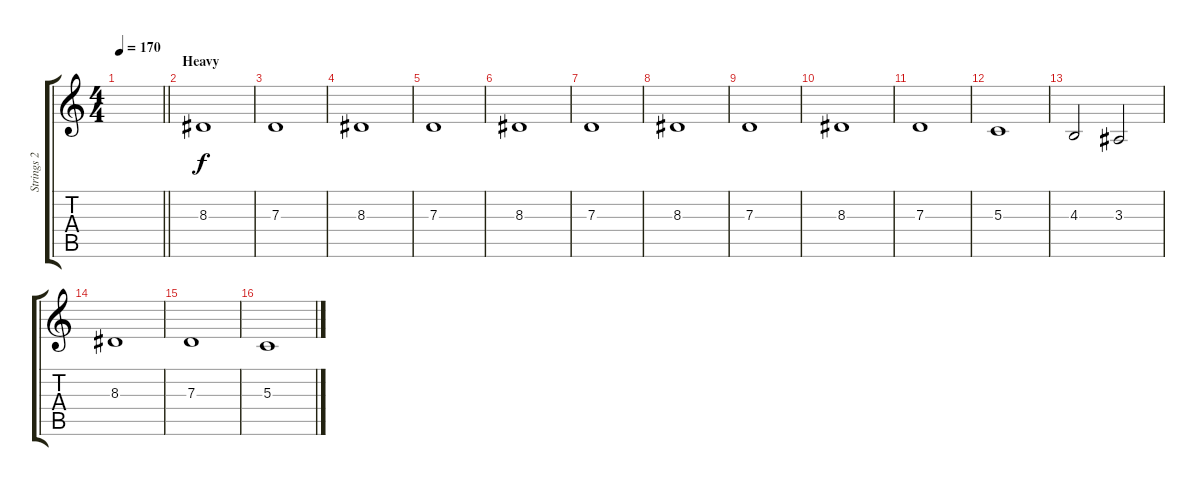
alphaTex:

\track ("Strings 2" "Strings 2") {instrument stringensemble1}
\staff {score tabs}
\tuning (E4 B3 G3 D3 A2 E2) {hide}
\ts (4 4)
\tempo 170
\clef g2
\barLineRight lightlight
\ks c
|
\section ("" "Heavy")
8.3.1 |
7.3.1 |
8.3.1 |
7.3.1 |
8.3.1 |
7.3.1 |
8.3.1 |
7.3.1 |
8.3.1 |
7.3.1 |
5.3.1 |
4.3.2 3.3.2 |
8.3.1 |
7.3.1 |
5.3.1
